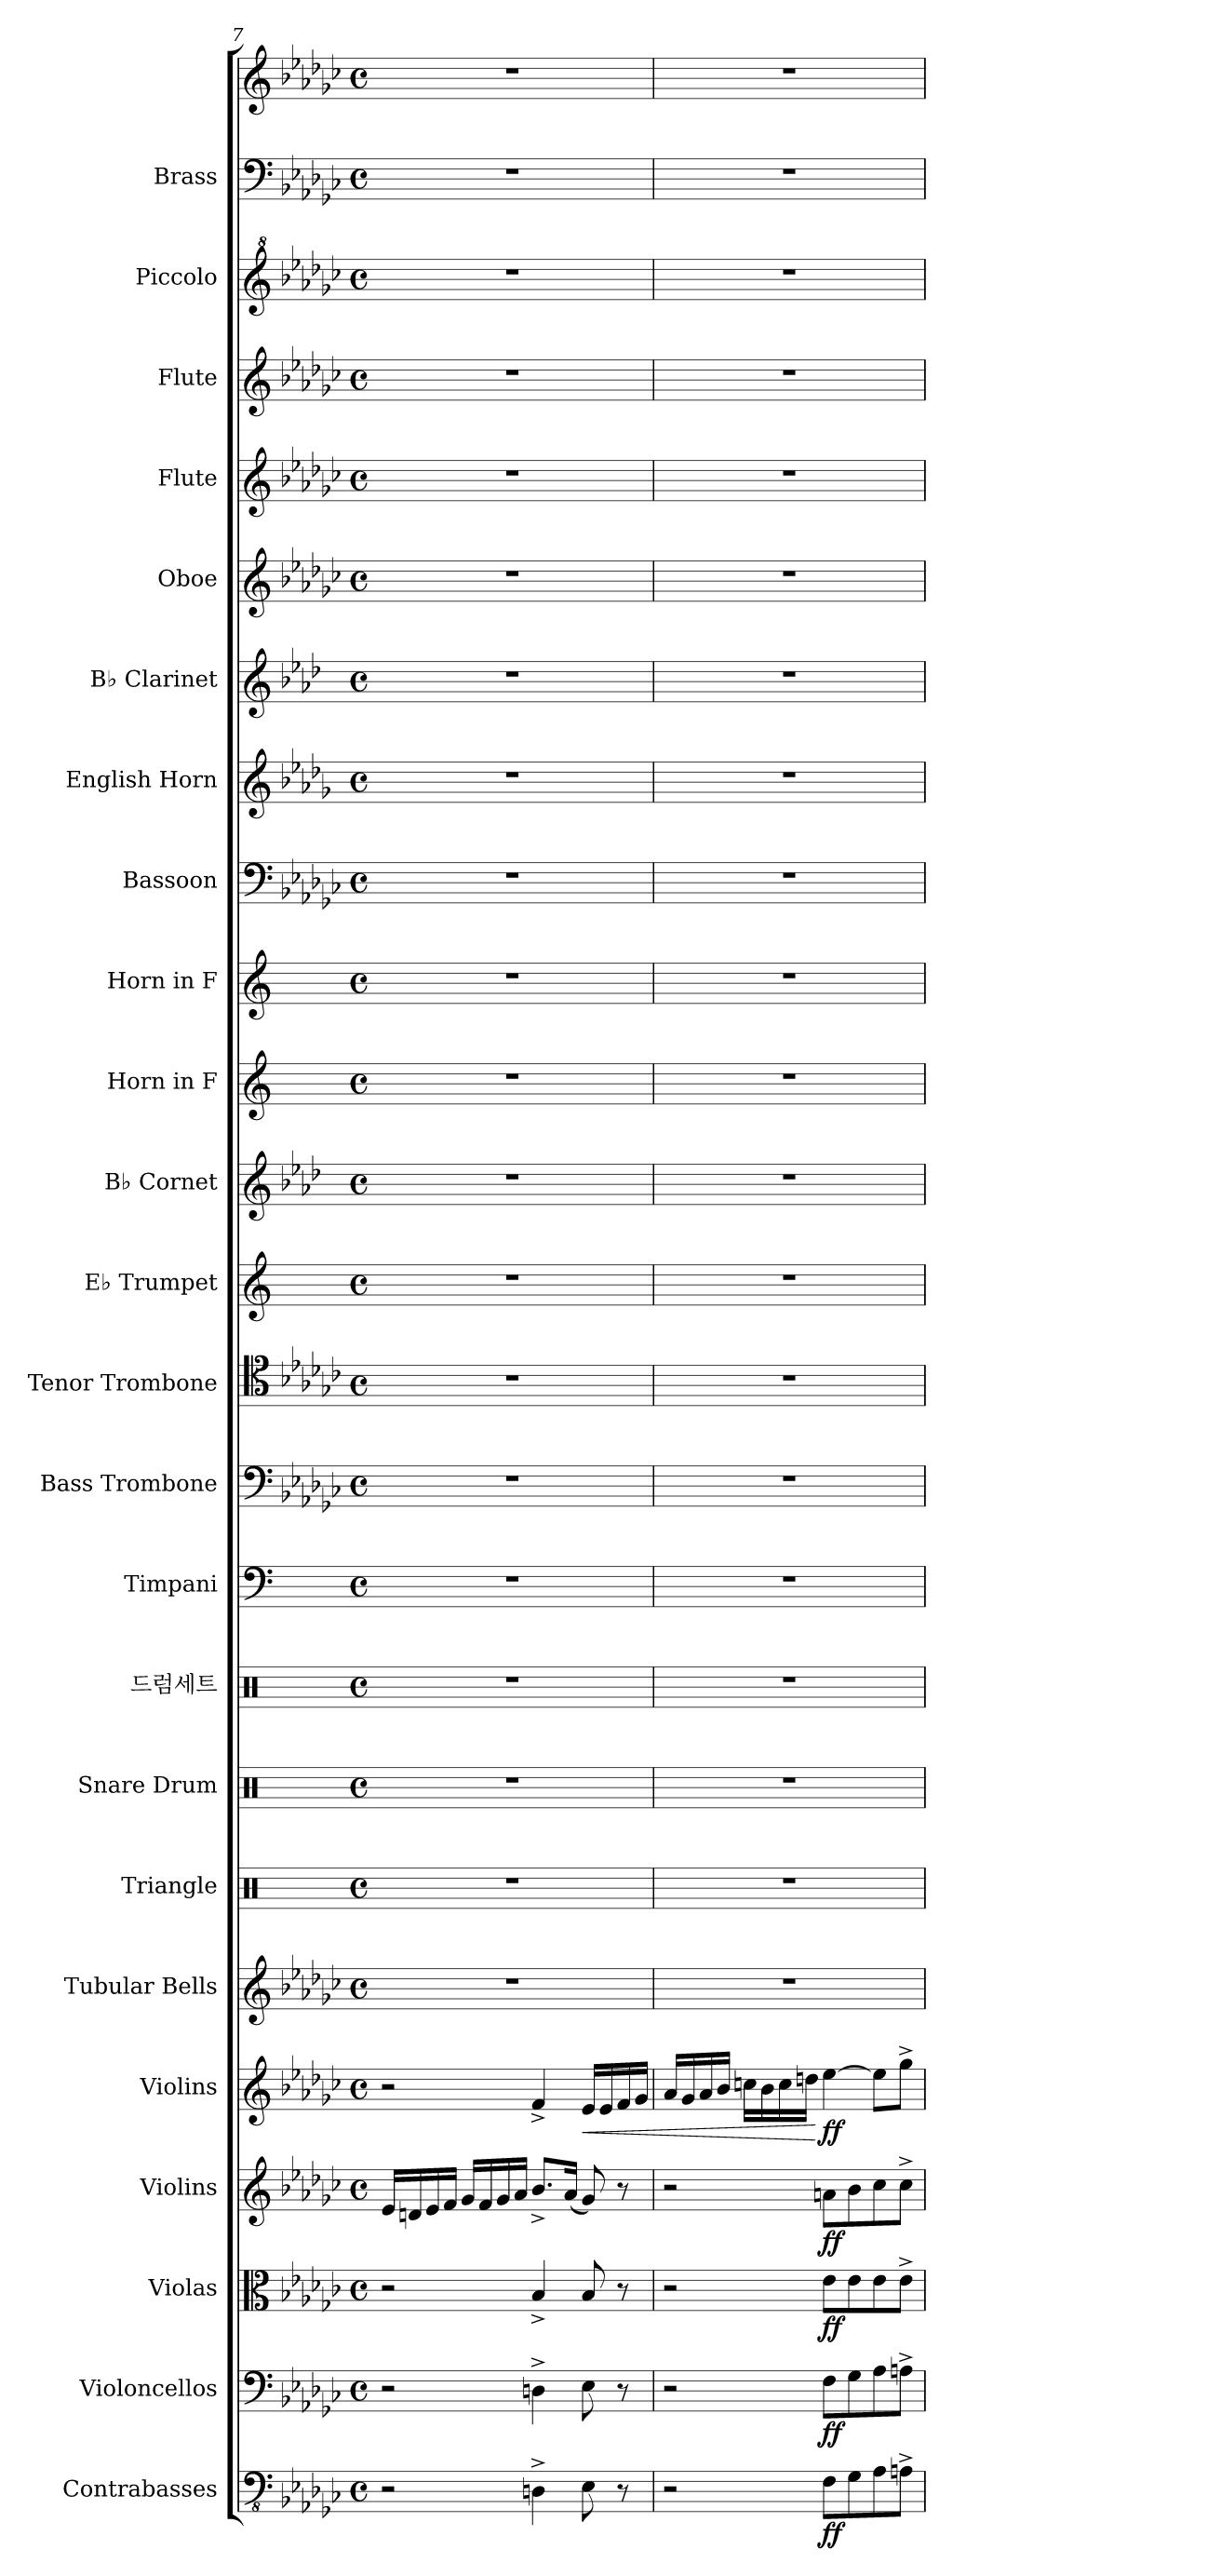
**kern	**dynam	**kern	**dynam	**kern	**dynam	**kern	**dynam	**kern	**dynam	**kern	**kern	**kern	**kern	**kern	**kern	**kern	**kern	**kern	**kern	**kern	**kern	**kern	**kern	**kern	**kern	**kern	**kern	**kern	**kern
*part24	*part24	*part23	*part23	*part22	*part22	*part21	*part21	*part20	*part20	*part19	*part18	*part17	*part16	*part15	*part14	*part13	*part12	*part11	*part10	*part9	*part8	*part7	*part6	*part5	*part4	*part3	*part2	*part1	*part1
*staff25	*staff25	*staff24	*staff24	*staff23	*staff23	*staff22	*staff22	*staff21	*staff21	*staff20	*staff19	*staff18	*staff17	*staff16	*staff15	*staff14	*staff13	*staff12	*staff11	*staff10	*staff9	*staff8	*staff7	*staff6	*staff5	*staff4	*staff3	*staff2	*staff1
*I"Contrabasses	*	*I"Violoncellos	*	*I"Violas	*	*I"Violins	*	*I"Violins	*	*I"Tubular Bells	*I"Triangle	*I"Snare Drum	*I"드럼세트	*I"Timpani	*I"Bass Trombone	*I"Tenor Trombone	*I"E♭ Trumpet	*I"B♭ Cornet	*I"Horn in F	*I"Horn in F	*I"Bassoon	*I"English Horn	*I"B♭ Clarinet	*I"Oboe	*I"Flute	*I"Flute	*I"Piccolo	*I"Brass	*
*I'Cbs.	*	*I'Vcs.	*	*I'Vlas.	*	*I'Vlns.	*	*I'Vlns.	*	*I'Tu. Be.	*I'Trgl.	*I'SD	*	*I'Timp.	*I'B. Tbn.	*I'T. Tbn.	*I'E♭ Tpt.	*I'B♭ Cnt.	*	*	*I'Bsn.	*I'E. Hn.	*I'B♭ Cl.	*I'Ob.	*I'Fl.	*I'Fl.	*I'Picc.	*I'Br.	*
*clefFv4	*	*clefF4	*	*clefC3	*	*clefG2	*	*clefG2	*	*clefG2	*clefX	*clefX	*clefX	*clefF4	*clefF4	*clefC4	*clefG2	*clefG2	*clefG2	*clefG2	*clefF4	*clefG2	*clefG2	*clefG2	*clefG2	*clefG2	*clefG^2	*clefF4	*clefG2
*	*	*	*	*	*	*	*	*	*	*	*	*	*	*	*	*	*ITrd-2c-3	*ITrd1c2	*ITrd4c7	*ITrd4c7	*	*ITrd4c7	*ITrd1c2	*	*	*	*ITrd-7c-12	*	*
*k[b-e-a-d-g-c-]	*	*k[b-e-a-d-g-c-]	*	*k[b-e-a-d-g-c-]	*	*k[b-e-a-d-g-c-]	*	*k[b-e-a-d-g-c-]	*	*k[b-e-a-d-g-c-]	*k[]	*k[]	*k[]	*k[]	*k[b-e-a-d-g-c-]	*k[b-e-a-d-g-c-]	*k[b-e-a-]	*k[b-e-a-d-g-c-]	*k[b-]	*k[b-]	*k[b-e-a-d-g-c-]	*k[b-e-a-d-g-c-]	*k[b-e-a-d-g-c-]	*k[b-e-a-d-g-c-]	*k[b-e-a-d-g-c-]	*k[b-e-a-d-g-c-]	*k[b-e-a-d-g-c-]	*k[b-e-a-d-g-c-]	*k[b-e-a-d-g-c-]
*M4/4	*	*M4/4	*	*M4/4	*	*M4/4	*	*M4/4	*	*M4/4	*M4/4	*M4/4	*M4/4	*M4/4	*M4/4	*M4/4	*M4/4	*M4/4	*M4/4	*M4/4	*M4/4	*M4/4	*M4/4	*M4/4	*M4/4	*M4/4	*M4/4	*M4/4	*M4/4
*met(c)	*	*met(c)	*	*met(c)	*	*met(c)	*	*met(c)	*	*met(c)	*met(c)	*met(c)	*met(c)	*met(c)	*met(c)	*met(c)	*met(c)	*met(c)	*met(c)	*met(c)	*met(c)	*met(c)	*met(c)	*met(c)	*met(c)	*met(c)	*met(c)	*met(c)	*met(c)
=7	=7	=7	=7	=7	=7	=7	=7	=7	=7	=7	=7	=7	=7	=7	=7	=7	=7	=7	=7	=7	=7	=7	=7	=7	=7	=7	=7	=7	=7
2r	.	2r	.	2r	.	16e-/LL	.	2r	.	1r	1r	1r	1r	1r	1r	1r	1r	1r	1r	1r	1r	1r	1r	1r	1r	1r	1r	1r	1r
.	.	.	.	.	.	16dn/	.	.	.	.	.	.	.	.	.	.	.	.	.	.	.	.	.	.	.	.	.	.	.
.	.	.	.	.	.	16e-/	.	.	.	.	.	.	.	.	.	.	.	.	.	.	.	.	.	.	.	.	.	.	.
.	.	.	.	.	.	16f/JJ	.	.	.	.	.	.	.	.	.	.	.	.	.	.	.	.	.	.	.	.	.	.	.
.	.	.	.	.	.	16g-/LL	.	.	.	.	.	.	.	.	.	.	.	.	.	.	.	.	.	.	.	.	.	.	.
.	.	.	.	.	.	16f/	.	.	.	.	.	.	.	.	.	.	.	.	.	.	.	.	.	.	.	.	.	.	.
.	.	.	.	.	.	16g-/	.	.	.	.	.	.	.	.	.	.	.	.	.	.	.	.	.	.	.	.	.	.	.
.	.	.	.	.	.	16a-/JJ	.	.	.	.	.	.	.	.	.	.	.	.	.	.	.	.	.	.	.	.	.	.	.
4DDn^\	.	4Dn^\	.	4B-^/	.	8.b-^/L	.	4f^/	.	.	.	.	.	.	.	.	.	.	.	.	.	.	.	.	.	.	.	.	.
.	.	.	.	.	.	(16a-/Jk	.	.	.	.	.	.	.	.	.	.	.	.	.	.	.	.	.	.	.	.	.	.	.
!	!	!	!	!	!	!	!	!	!LO:HP:b	!	!	!	!	!	!	!	!	!	!	!	!	!	!	!	!	!	!	!	!
8EE-\	.	8E-\	.	8B-/	.	8g-/)	.	16e-/LL	<	.	.	.	.	.	.	.	.	.	.	.	.	.	.	.	.	.	.	.	.
.	.	.	.	.	.	.	.	16e-/	.	.	.	.	.	.	.	.	.	.	.	.	.	.	.	.	.	.	.	.	.
8r	.	8r	.	8r	.	8r	.	16f/	.	.	.	.	.	.	.	.	.	.	.	.	.	.	.	.	.	.	.	.	.
.	.	.	.	.	.	.	.	16g-/JJ	.	.	.	.	.	.	.	.	.	.	.	.	.	.	.	.	.	.	.	.	.
=8	=8	=8	=8	=8	=8	=8	=8	=8	=8	=8	=8	=8	=8	=8	=8	=8	=8	=8	=8	=8	=8	=8	=8	=8	=8	=8	=8	=8	=8
2r	.	2r	.	2r	.	2r	.	16a-/LL	.	1r	1r	1r	1r	1r	1r	1r	1r	1r	1r	1r	1r	1r	1r	1r	1r	1r	1r	1r	1r
.	.	.	.	.	.	.	.	16g-/	.	.	.	.	.	.	.	.	.	.	.	.	.	.	.	.	.	.	.	.	.
.	.	.	.	.	.	.	.	16a-/	.	.	.	.	.	.	.	.	.	.	.	.	.	.	.	.	.	.	.	.	.
.	.	.	.	.	.	.	.	16b-/JJ	.	.	.	.	.	.	.	.	.	.	.	.	.	.	.	.	.	.	.	.	.
.	.	.	.	.	.	.	.	16ccn\LL	.	.	.	.	.	.	.	.	.	.	.	.	.	.	.	.	.	.	.	.	.
.	.	.	.	.	.	.	.	16b-\	.	.	.	.	.	.	.	.	.	.	.	.	.	.	.	.	.	.	.	.	.
.	.	.	.	.	.	.	.	16cc\	.	.	.	.	.	.	.	.	.	.	.	.	.	.	.	.	.	.	.	.	.
.	.	.	.	.	.	.	.	16ddn\JJ	.	.	.	.	.	.	.	.	.	.	.	.	.	.	.	.	.	.	.	.	.
!	!LO:DY:b	!	!LO:DY:b	!	!LO:DY:b	!	!LO:DY:b	!	!LO:DY:n=1:b	!	!	!	!	!	!	!	!	!	!	!	!	!	!	!	!	!	!	!	!
8FF\L	ff	8F\L	ff	8e-\L	ff	8an\L	ff	[4ee-\	[ ff	.	.	.	.	.	.	.	.	.	.	.	.	.	.	.	.	.	.	.	.
8GG-\	.	8G-\	.	8e-\	.	8b-\	.	.	.	.	.	.	.	.	.	.	.	.	.	.	.	.	.	.	.	.	.	.	.
8AA-\	.	8A-\	.	8e-\	.	8cc-\	.	8ee-\L]	.	.	.	.	.	.	.	.	.	.	.	.	.	.	.	.	.	.	.	.	.
8AAn^\J	.	8An^\J	.	8e-^\J	.	8cc-^\J	.	8gg-^\J	.	.	.	.	.	.	.	.	.	.	.	.	.	.	.	.	.	.	.	.	.
=	=	=	=	=	=	=	=	=	=	=	=	=	=	=	=	=	=	=	=	=	=	=	=	=	=	=	=	=	=
*-	*-	*-	*-	*-	*-	*-	*-	*-	*-	*-	*-	*-	*-	*-	*-	*-	*-	*-	*-	*-	*-	*-	*-	*-	*-	*-	*-	*-	*-
